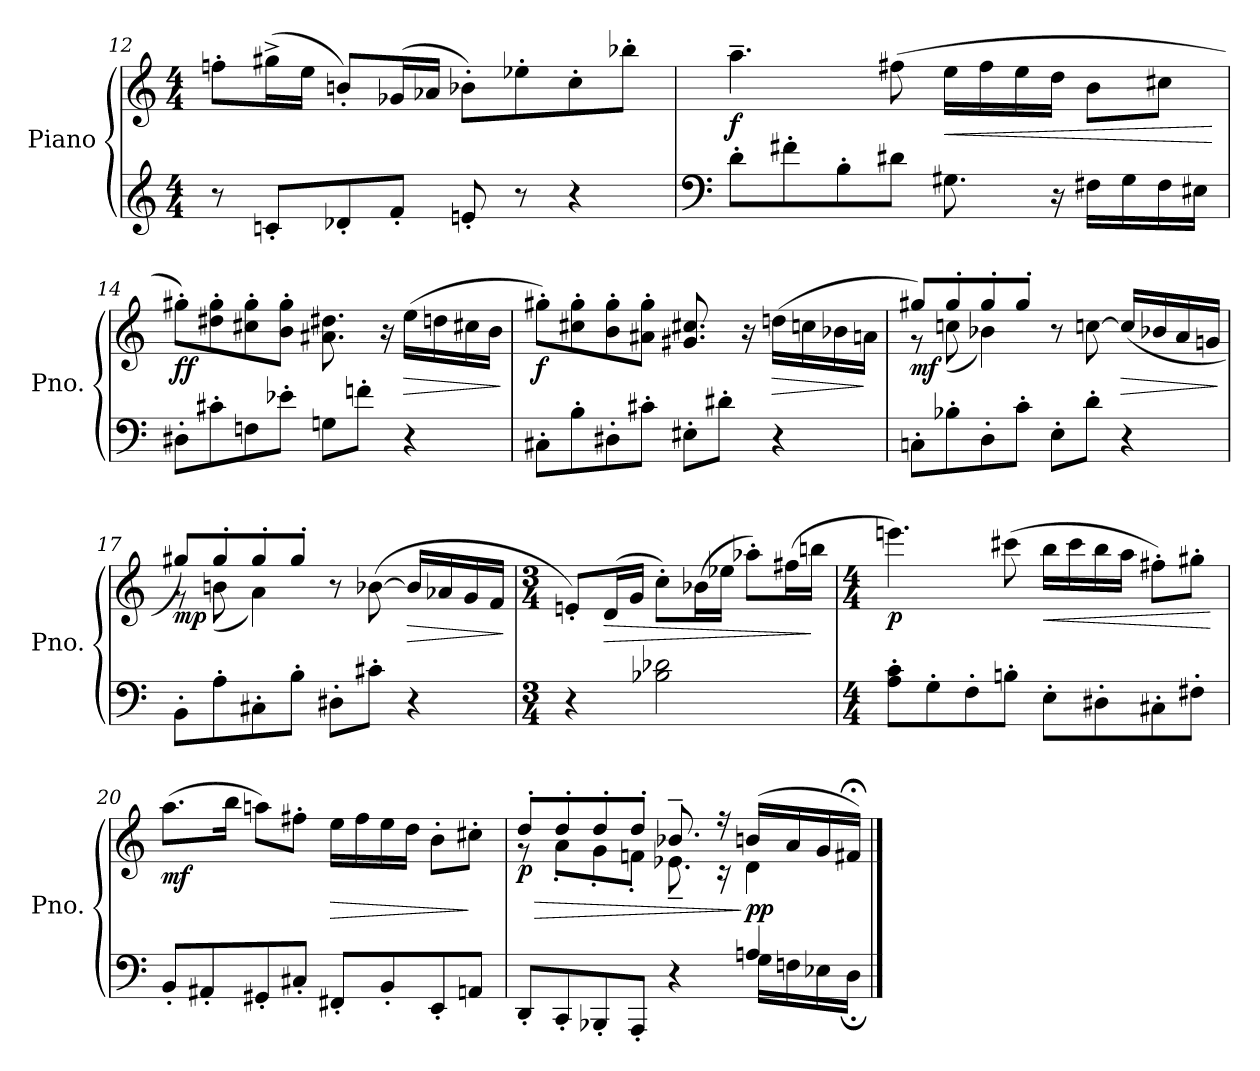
**kern	**kern	**dynam
*part1	*part1	*part1
*staff2	*staff1	*staff1/2
*I"Piano	*	*
*I'Pno.	*	*
*clefG2	*clefG2	*
*k[]	*k[]	*
*M4/4	*M4/4	*
=12	=12	=12
8r	8ffn'\L	.
8cn'/L	(>16gg#X^\L	.
.	16ee\JJ	.
8d-X'/	8bn'/L)	.
8f'/J	(>16g-X/L	.
.	16a-X/JJ	.
8en'/	8b-X'\L)	.
8r	8ee-X'\	.
4r	8cc'\	.
.	8bb-X'\J	.
!!LO:LB:g=z
=13	=13	=13
*clefF4	*	*
!	!	!LO:DY:b
8d'\L	4.aa~\	f
8f#X'\	.	.
8B'\	.	.
8d#X\J	(>8ff#X\	.
!	!	!LO:HP:b
8.G#X\	16ee\LL	<
.	16ff#\	.
.	16ee\	.
16r	16dd\JJ	.
16F#X\LL	8b\L	.
16G#\	.	.
16F#\	8cc#X\J	.
16E#X\JJ	.	.
.	.	[
=14	=14	=14
!	!	!LO:DY:b
8D#X'\L	8gg#X'\L)	ff
8c#X'\	8dd#X\' 8gg#\'	.
8Fn\	8cc#X\' 8gg#\'	.
8e-X'\J	8b\' 8gg#\'J	.
8Gn\L	8.a#X\ 8.dd#X\	.
8fn'\J	.	.
.	16r	.
!	!	!LO:HP:b
4r	(>16ee\LL	>
.	16ddn\	.
.	16cc#X\	.
.	16b\JJ	.
.	.	]
=15	=15	=15
!	!	!LO:DY:b
8C#X'\L	8gg#X'\L)	f
8B'\	8cc#X\' 8gg#\'	.
8D#X'\	8b\' 8gg#\'	.
8c#X'\J	8a#X\' 8gg#\'J	.
8E#X'\L	8.g#X/ 8.cc#X/	.
8d#X'\J	.	.
.	16r	.
!	!	!LO:HP:b
4r	(>16ddn\LL	>
.	16ccn\	.
.	16b-X\	.
.	16an\JJ	]
!!LO:LB:g=z
=16	=16	=16
*	*^	*
!	!	!	!LO:DY:b
8Cn'\L	8gg#X/L)	8r	mf
8B-X'\	8gg#'/	(<8ccn\	.
8D'\	8gg#'/	4b-X\)	.
8c'\J	8gg#'/J	.	.
8E'\L	8r	2ryy	.
8d'\J	[8ccn\	.	.
!	!	!	!LO:HP:b
4r	(>16cc/LL]	.	>
.	16b-X/	.	.
.	16a/	.	.
.	16gn/JJ	.	.
*	*v	*v	*
.	.	]
=17	=17	=17
*	*^	*
!	!	!	!LO:DY:b
8BB'\L	8gg#X/L)	8r	mp
8A'\	8gg#'/	(<8bn\	.
8C#X'\	8gg#'/	4a\)	.
8B'\J	8gg#'/J	.	.
8D#X'\L	8r	2ryy	.
8c#X'\J	(>[8b-X\	.	.
!	!	!	!LO:HP:b
4r	16b-/LL]	.	>
.	16a-X/	.	.
.	16g/	.	.
.	16f/JJ	.	.
*	*v	*v	*
.	.	]
=18	=18	=18
*M3/4	*M3/4	*
4r	8en'/L)	.
!	!	!LO:HP:b
.	(>16d/L	>
.	16g/JJ	.
2B-X\ 2d-X\	8cc'\L)	.
.	(>16b-X\L	.
.	16ee-X\JJ	.
.	8aa-X'\L)	.
.	(>16ff#X\L	.
.	16bbn\JJ	]
!!LO:PB:g=z
=19	=19	=19
*M4/4	*M4/4	*
!	!	!LO:DY:b
8A\' 8c\'L	4.eeen\)	p
8G'\	.	.
8F'\	.	.
8Bn'\J	(>8ccc#X\	.
!	!	!LO:HP:b
8E'\L	16bb\LL	<
.	16ccc#\	.
8D#X'\	16bb\	.
.	16aa\JJ	.
8C#X'\	8ff#X'\L)	.
8F#X'\J	8gg#X'\J	.
.	.	[
=20	=20	=20
!	!	!LO:DY:b
8BB'/L	(>8.aa\L	mf
8AA#X'/	.	.
.	16bb\Jk	.
8GG#X'/	8aan\L)	.
8C#X'/J	8ff#X'\J	.
!	!	!LO:HP:b
8FF#X'/L	16ee\LL	>
.	16ff#\	.
8BB'/	16ee\	.
.	16dd\JJ	.
8EE'/	8b'\L	.
8AAn/J	8cc#X'\J	]
=21	=21	=21
*^	*	*
!	!	!	!LO:HP:b
*	*	*^	*
!	!	!	!	!LO:DY:n=1:b
8DD'/L	2.ryy	8dd'/L	8r	> p
8CC'/	.	8dd'/	8a'\L	.
8BBB-X'/	.	8dd'/	8g'\	.
8AAA'/J	.	8dd'/J	8fn'\J	.
4r	.	8.b-X~/	8.e-X~\	.
.	.	16r	16r	.
!	!	!	!	!LO:DY:n=2:b
4An/	16G\LL	(>16bn/LL	4d\	] pp
.	16Fn\	16a/	.	.
.	16E-X\	16g/	.	.
.	16D;\JJ	16f#X;</JJ)	.	.
*v	*v	*	*	*
*	*v	*v	*
==	==	==
*-	*-	*-
